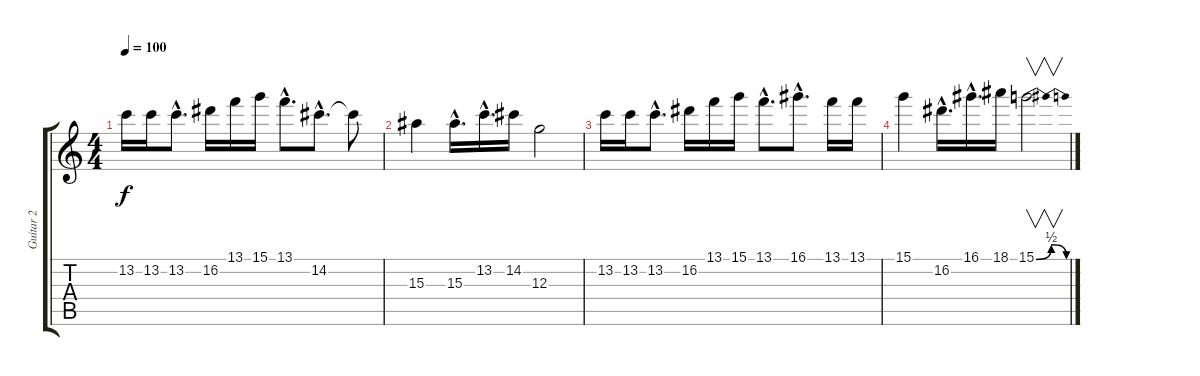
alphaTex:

\track ("Guitar 2" "Guitar 2") {instrument overdrivenguitar}
\staff {score tabs}
\tuning (E4 B3 G3 D3 A2 E2) {hide}
\ts (4 4)
\tempo 100
\clef g2
\ks c
13.2.16{dy f} 13.2.16 13.2{hac}.8{d} 16.2.16 13.1.16 15.1.16 13.1{hac}.8{d} 14.2{hac}.8{d} 14.2{t}.8 |
15.3.4 15.3{hac}.16{d} 13.2{hac}.16{d} 14.2.16 12.3.2 |
13.2.16 13.2.16 13.2{hac}.8{d} 16.2.16 13.1.16 15.1.16 13.1{hac}.8{d} 16.1{hac}.8{d} 13.1.16 13.1.16 |
15.1.4 16.2{hac}.16{d} 16.1{hac}.16{d} 18.1.16 15.1{be (bendrelease 0 0 10 2 50 2 60 0)}.2{v}
